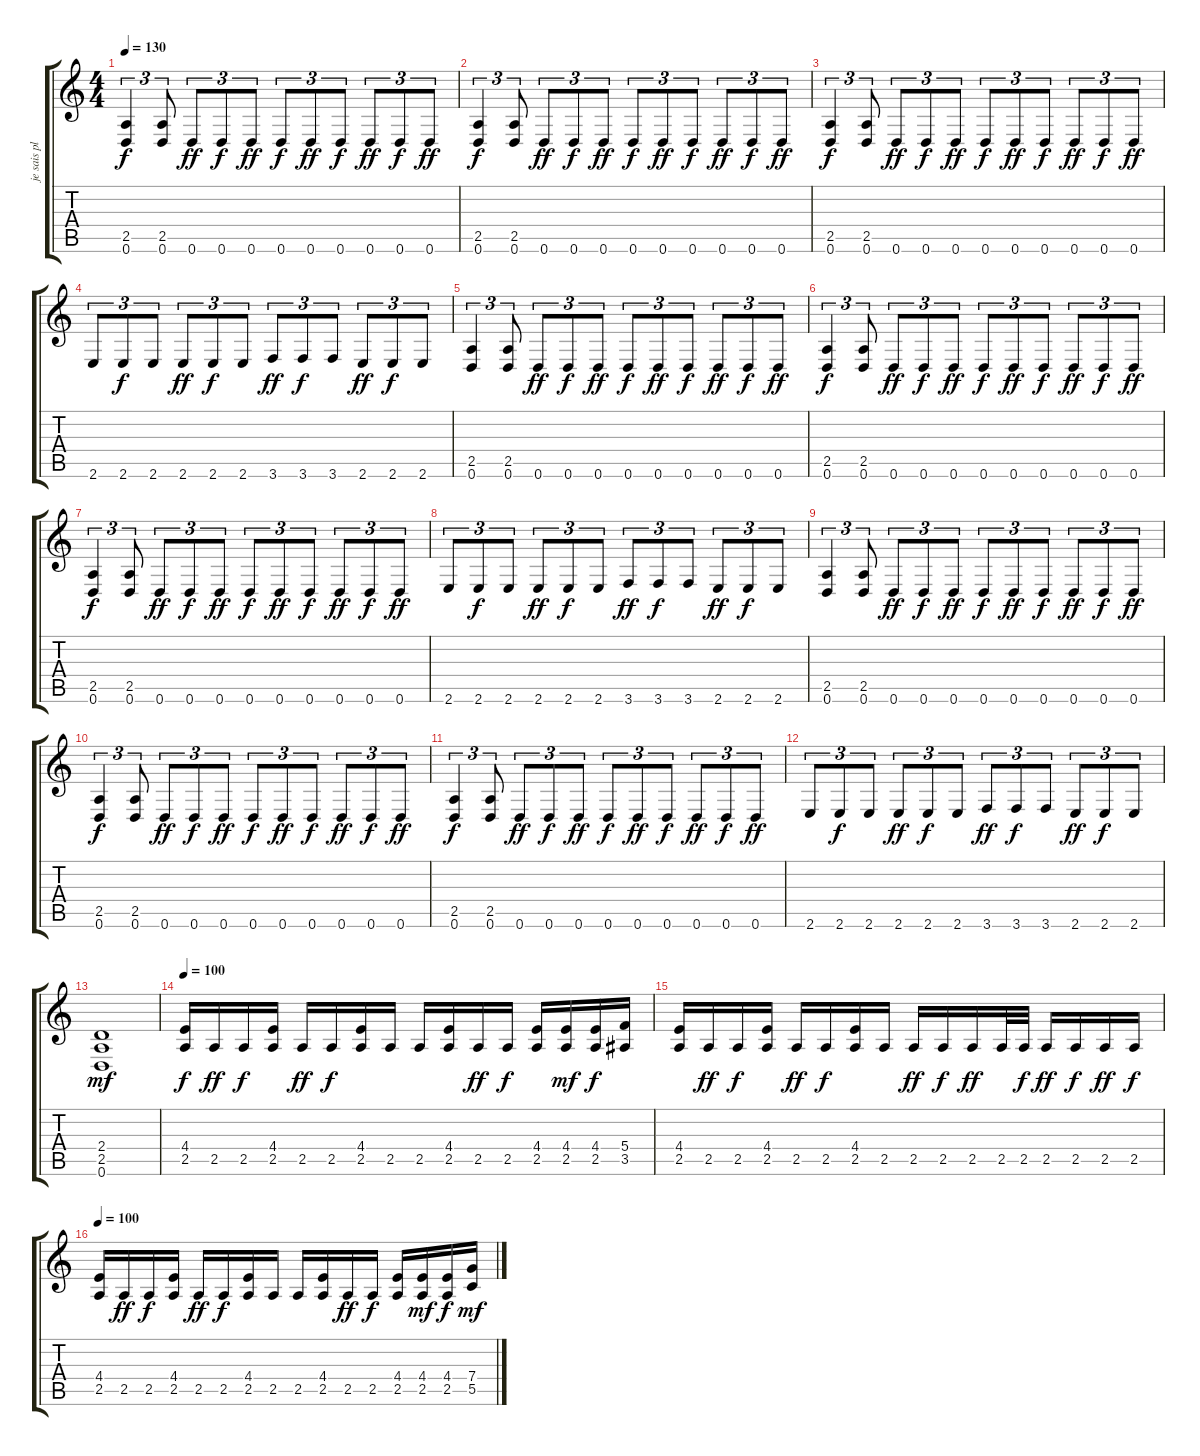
\track ("je sais plus" "je sais pl") {instrument overdrivenguitar}
\staff {score tabs}
\tuning (D4 A3 F3 C3 G2 D2) {hide}
\ts (4 4)
\tempo 130
\clef g2
\ks c
(2.5 0.6).4{tu (3 2) dy f volume 11 balance 13} (2.5 0.6).8{tu (3 2)} 0.6.8{tu (3 2) dy ff} 0.6.8{tu (3 2) dy f} 0.6.8{tu (3 2) dy ff} 0.6.8{tu (3 2) dy f} 0.6.8{tu (3 2) dy ff} 0.6.8{tu (3 2) dy f} 0.6.8{tu (3 2) dy ff} 0.6.8{tu (3 2) dy f} 0.6.8{tu (3 2) dy ff} |
(2.5 0.6).4{tu (3 2) dy f} (2.5 0.6).8{tu (3 2)} 0.6.8{tu (3 2) dy ff} 0.6.8{tu (3 2) dy f} 0.6.8{tu (3 2) dy ff} 0.6.8{tu (3 2) dy f} 0.6.8{tu (3 2) dy ff} 0.6.8{tu (3 2) dy f} 0.6.8{tu (3 2) dy ff} 0.6.8{tu (3 2) dy f} 0.6.8{tu (3 2) dy ff} |
(2.5 0.6).4{tu (3 2) dy f} (2.5 0.6).8{tu (3 2)} 0.6.8{tu (3 2) dy ff} 0.6.8{tu (3 2) dy f} 0.6.8{tu (3 2) dy ff} 0.6.8{tu (3 2) dy f} 0.6.8{tu (3 2) dy ff} 0.6.8{tu (3 2) dy f} 0.6.8{tu (3 2) dy ff} 0.6.8{tu (3 2) dy f} 0.6.8{tu (3 2) dy ff} |
2.6.8{tu (3 2)} 2.6.8{tu (3 2) dy f} 2.6.8{tu (3 2)} 2.6.8{tu (3 2) dy ff} 2.6.8{tu (3 2) dy f} 2.6.8{tu (3 2)} 3.6.8{tu (3 2) dy ff} 3.6.8{tu (3 2) dy f} 3.6.8{tu (3 2)} 2.6.8{tu (3 2) dy ff} 2.6.8{tu (3 2) dy f} 2.6.8{tu (3 2)} |
(2.5 0.6).4{tu (3 2) volume 11 balance 13} (2.5 0.6).8{tu (3 2)} 0.6.8{tu (3 2) dy ff} 0.6.8{tu (3 2) dy f} 0.6.8{tu (3 2) dy ff} 0.6.8{tu (3 2) dy f} 0.6.8{tu (3 2) dy ff} 0.6.8{tu (3 2) dy f} 0.6.8{tu (3 2) dy ff} 0.6.8{tu (3 2) dy f} 0.6.8{tu (3 2) dy ff} |
(2.5 0.6).4{tu (3 2) dy f} (2.5 0.6).8{tu (3 2)} 0.6.8{tu (3 2) dy ff} 0.6.8{tu (3 2) dy f} 0.6.8{tu (3 2) dy ff} 0.6.8{tu (3 2) dy f} 0.6.8{tu (3 2) dy ff} 0.6.8{tu (3 2) dy f} 0.6.8{tu (3 2) dy ff} 0.6.8{tu (3 2) dy f} 0.6.8{tu (3 2) dy ff} |
(2.5 0.6).4{tu (3 2) dy f} (2.5 0.6).8{tu (3 2)} 0.6.8{tu (3 2) dy ff} 0.6.8{tu (3 2) dy f} 0.6.8{tu (3 2) dy ff} 0.6.8{tu (3 2) dy f} 0.6.8{tu (3 2) dy ff} 0.6.8{tu (3 2) dy f} 0.6.8{tu (3 2) dy ff} 0.6.8{tu (3 2) dy f} 0.6.8{tu (3 2) dy ff} |
2.6.8{tu (3 2)} 2.6.8{tu (3 2) dy f} 2.6.8{tu (3 2)} 2.6.8{tu (3 2) dy ff} 2.6.8{tu (3 2) dy f} 2.6.8{tu (3 2)} 3.6.8{tu (3 2) dy ff} 3.6.8{tu (3 2) dy f} 3.6.8{tu (3 2)} 2.6.8{tu (3 2) dy ff} 2.6.8{tu (3 2) dy f} 2.6.8{tu (3 2)} |
(2.5 0.6).4{tu (3 2) volume 11 balance 13} (2.5 0.6).8{tu (3 2)} 0.6.8{tu (3 2) dy ff} 0.6.8{tu (3 2) dy f} 0.6.8{tu (3 2) dy ff} 0.6.8{tu (3 2) dy f} 0.6.8{tu (3 2) dy ff} 0.6.8{tu (3 2) dy f} 0.6.8{tu (3 2) dy ff} 0.6.8{tu (3 2) dy f} 0.6.8{tu (3 2) dy ff} |
(2.5 0.6).4{tu (3 2) dy f} (2.5 0.6).8{tu (3 2)} 0.6.8{tu (3 2) dy ff} 0.6.8{tu (3 2) dy f} 0.6.8{tu (3 2) dy ff} 0.6.8{tu (3 2) dy f} 0.6.8{tu (3 2) dy ff} 0.6.8{tu (3 2) dy f} 0.6.8{tu (3 2) dy ff} 0.6.8{tu (3 2) dy f} 0.6.8{tu (3 2) dy ff} |
(2.5 0.6).4{tu (3 2) dy f} (2.5 0.6).8{tu (3 2)} 0.6.8{tu (3 2) dy ff} 0.6.8{tu (3 2) dy f} 0.6.8{tu (3 2) dy ff} 0.6.8{tu (3 2) dy f} 0.6.8{tu (3 2) dy ff} 0.6.8{tu (3 2) dy f} 0.6.8{tu (3 2) dy ff} 0.6.8{tu (3 2) dy f} 0.6.8{tu (3 2) dy ff} |
2.6.8{tu (3 2)} 2.6.8{tu (3 2) dy f} 2.6.8{tu (3 2)} 2.6.8{tu (3 2) dy ff} 2.6.8{tu (3 2) dy f} 2.6.8{tu (3 2)} 3.6.8{tu (3 2) dy ff} 3.6.8{tu (3 2) dy f} 3.6.8{tu (3 2)} 2.6.8{tu (3 2) dy ff} 2.6.8{tu (3 2) dy f} 2.6.8{tu (3 2)} |
(2.4 2.5 0.6).1{dy mf} |
\tempo 100
(4.4 2.5).16{dy f} 2.5.16{dy ff} 2.5.16{dy f} (4.4 2.5).16 2.5.16{dy ff} 2.5.16{dy f} (4.4 2.5).16 2.5.16 2.5.16 (4.4 2.5).16 2.5.16{dy ff} 2.5.16{dy f} (4.4 2.5).16 (4.4 2.5).16{dy mf} (4.4 2.5).16{dy f} (5.4 3.5).16 |
(4.4 2.5).16 2.5.16{dy ff} 2.5.16{dy f} (4.4 2.5).16 2.5.16{dy ff} 2.5.16{dy f} (4.4 2.5).16 2.5.16 2.5.16{dy ff} 2.5.16{dy f} 2.5.16{dy ff} 2.5.32 2.5.32{dy f} 2.5.16{dy ff} 2.5.16{dy f} 2.5.16{dy ff} 2.5.16{dy f} |
\tempo 100
(4.4 2.5).16 2.5.16{dy ff} 2.5.16{dy f} (4.4 2.5).16 2.5.16{dy ff} 2.5.16{dy f} (4.4 2.5).16 2.5.16 2.5.16 (4.4 2.5).16 2.5.16{dy ff} 2.5.16{dy f} (4.4 2.5).16 (4.4 2.5).16{dy mf} (4.4 2.5).16{dy f} (7.4 5.5).16{dy mf}
